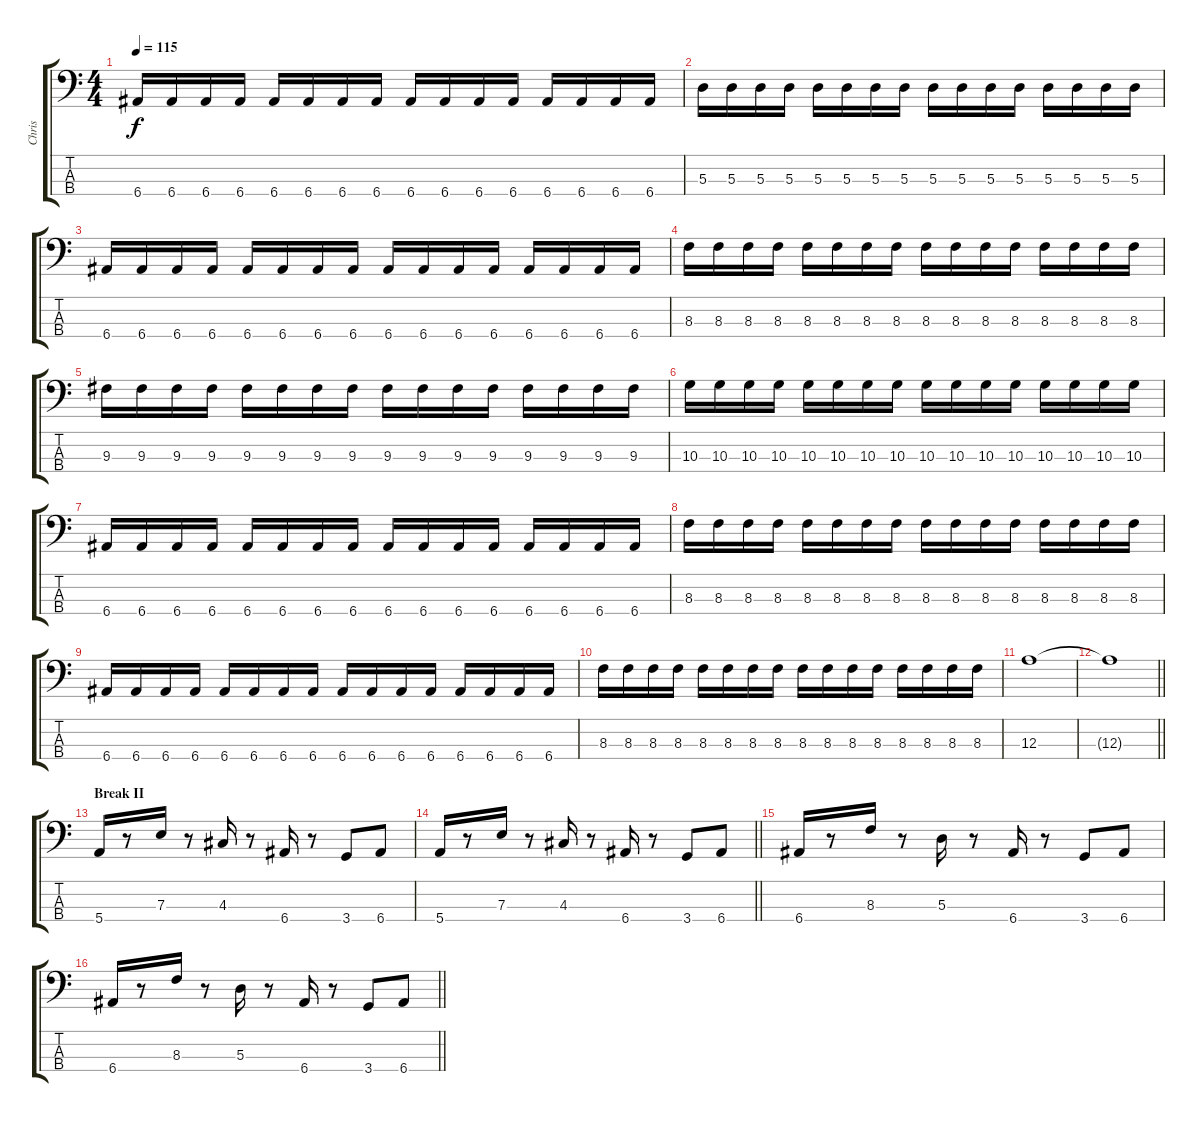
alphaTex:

\track ("Chris" "Chris") {instrument electricbassfinger}
\staff {score tabs}
\tuning (G2 D2 A1 E1) {hide}
\ts (4 4)
\tempo 115
\clef f4
\ks c
6.4.16{dy f} 6.4.16 6.4.16 6.4.16 6.4.16 6.4.16 6.4.16 6.4.16 6.4.16 6.4.16 6.4.16 6.4.16 6.4.16 6.4.16 6.4.16 6.4.16 |
5.3.16 5.3.16 5.3.16 5.3.16 5.3.16 5.3.16 5.3.16 5.3.16 5.3.16 5.3.16 5.3.16 5.3.16 5.3.16 5.3.16 5.3.16 5.3.16 |
6.4.16 6.4.16 6.4.16 6.4.16 6.4.16 6.4.16 6.4.16 6.4.16 6.4.16 6.4.16 6.4.16 6.4.16 6.4.16 6.4.16 6.4.16 6.4.16 |
8.3.16 8.3.16 8.3.16 8.3.16 8.3.16 8.3.16 8.3.16 8.3.16 8.3.16 8.3.16 8.3.16 8.3.16 8.3.16 8.3.16 8.3.16 8.3.16 |
9.3.16 9.3.16 9.3.16 9.3.16 9.3.16 9.3.16 9.3.16 9.3.16 9.3.16 9.3.16 9.3.16 9.3.16 9.3.16 9.3.16 9.3.16 9.3.16 |
10.3.16 10.3.16 10.3.16 10.3.16 10.3.16 10.3.16 10.3.16 10.3.16 10.3.16 10.3.16 10.3.16 10.3.16 10.3.16 10.3.16 10.3.16 10.3.16 |
6.4.16 6.4.16 6.4.16 6.4.16 6.4.16 6.4.16 6.4.16 6.4.16 6.4.16 6.4.16 6.4.16 6.4.16 6.4.16 6.4.16 6.4.16 6.4.16 |
8.3.16 8.3.16 8.3.16 8.3.16 8.3.16 8.3.16 8.3.16 8.3.16 8.3.16 8.3.16 8.3.16 8.3.16 8.3.16 8.3.16 8.3.16 8.3.16 |
6.4.16 6.4.16 6.4.16 6.4.16 6.4.16 6.4.16 6.4.16 6.4.16 6.4.16 6.4.16 6.4.16 6.4.16 6.4.16 6.4.16 6.4.16 6.4.16 |
8.3.16 8.3.16 8.3.16 8.3.16 8.3.16 8.3.16 8.3.16 8.3.16 8.3.16 8.3.16 8.3.16 8.3.16 8.3.16 8.3.16 8.3.16 8.3.16 |
12.3.1 |
\barLineRight lightlight
12.3{t}.1 |
\section ("" "Break II")
5.4.16 r.8 7.3.16 r.8 4.3.16 r.8 6.4.16 r.8 3.4.8 6.4.8 |
\barLineRight lightlight
5.4.16 r.8 7.3.16 r.8 4.3.16 r.8 6.4.16 r.8 3.4.8 6.4.8 |
6.4.16 r.8 8.3.16 r.8 5.3.16 r.8 6.4.16 r.8 3.4.8 6.4.8 |
\barLineRight lightlight
6.4.16 r.8 8.3.16 r.8 5.3.16 r.8 6.4.16 r.8 3.4.8 6.4.8
